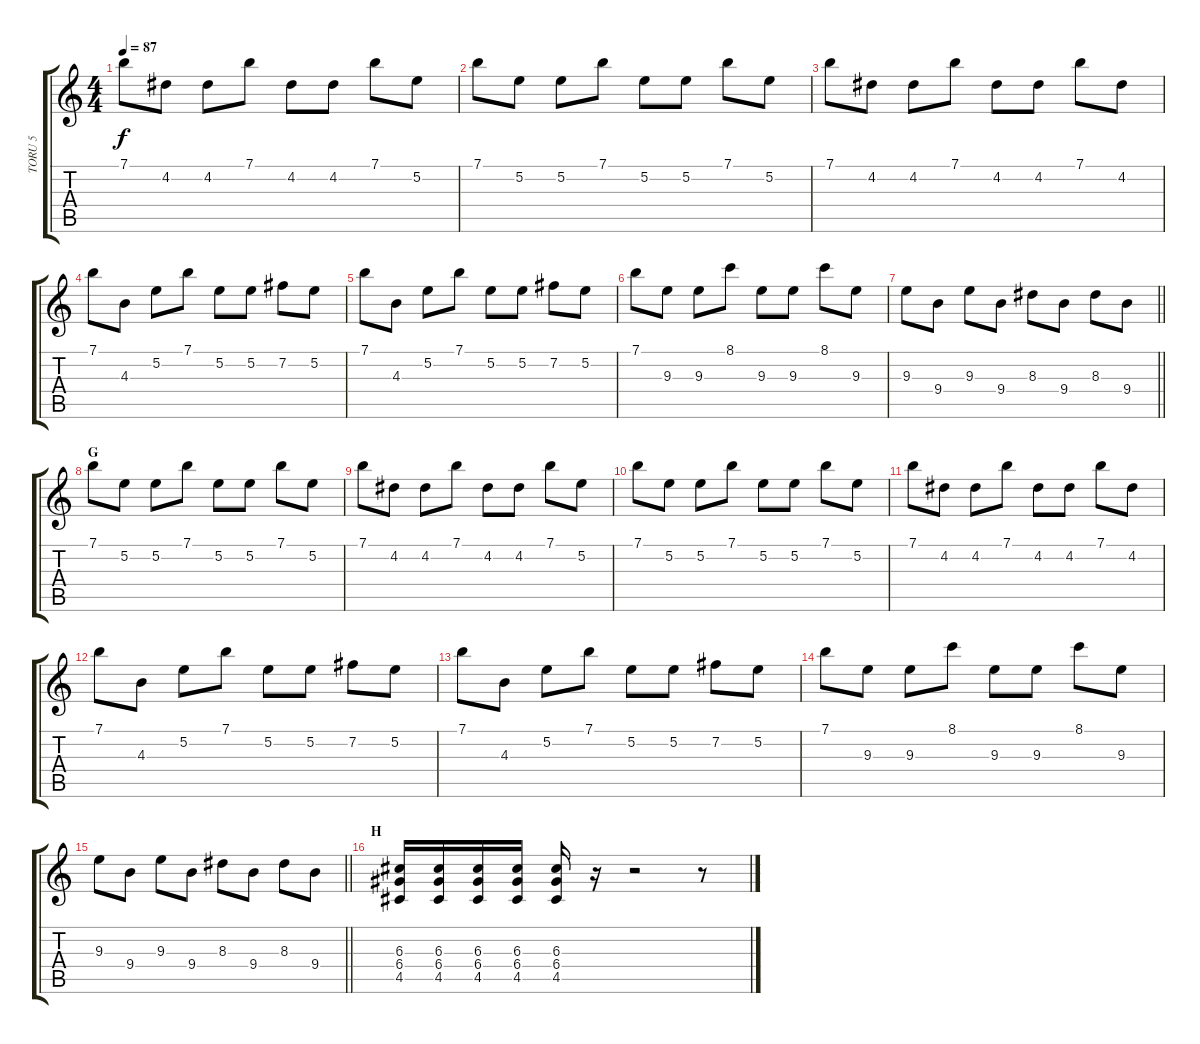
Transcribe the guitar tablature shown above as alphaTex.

\track ("TORU 5" "TORU 5") {instrument overdrivenguitar}
\staff {score tabs}
\tuning (E4 B3 G3 D3 A2 E2) {hide}
\ts (4 4)
\tempo 87
\clef g2
\ks c
7.1.8{dy f} 4.2.8 4.2.8 7.1.8 4.2.8 4.2.8 7.1.8 5.2.8 |
7.1.8 5.2.8 5.2.8 7.1.8 5.2.8 5.2.8 7.1.8 5.2.8 |
7.1.8 4.2.8 4.2.8 7.1.8 4.2.8 4.2.8 7.1.8 4.2.8 |
7.1.8 4.3.8 5.2.8 7.1.8 5.2.8 5.2.8 7.2.8 5.2.8 |
7.1.8 4.3.8 5.2.8 7.1.8 5.2.8 5.2.8 7.2.8 5.2.8 |
7.1.8 9.3.8 9.3.8 8.1.8 9.3.8 9.3.8 8.1.8 9.3.8 |
\barLineRight lightlight
9.3.8 9.4.8 9.3.8 9.4.8 8.3.8 9.4.8 8.3.8 9.4.8 |
\section ("" "G")
7.1.8 5.2.8 5.2.8 7.1.8 5.2.8 5.2.8 7.1.8 5.2.8 |
7.1.8 4.2.8 4.2.8 7.1.8 4.2.8 4.2.8 7.1.8 5.2.8 |
7.1.8 5.2.8 5.2.8 7.1.8 5.2.8 5.2.8 7.1.8 5.2.8 |
7.1.8 4.2.8 4.2.8 7.1.8 4.2.8 4.2.8 7.1.8 4.2.8 |
7.1.8 4.3.8 5.2.8 7.1.8 5.2.8 5.2.8 7.2.8 5.2.8 |
7.1.8 4.3.8 5.2.8 7.1.8 5.2.8 5.2.8 7.2.8 5.2.8 |
7.1.8 9.3.8 9.3.8 8.1.8 9.3.8 9.3.8 8.1.8 9.3.8 |
\barLineRight lightlight
9.3.8 9.4.8 9.3.8 9.4.8 8.3.8 9.4.8 8.3.8 9.4.8 |
\section ("" "H")
(6.3 6.4 4.5).16 (6.3 6.4 4.5).16 (6.3 6.4 4.5).16 (6.3 6.4 4.5).16 (6.3 6.4 4.5).16 r.16 r.2 r.8
